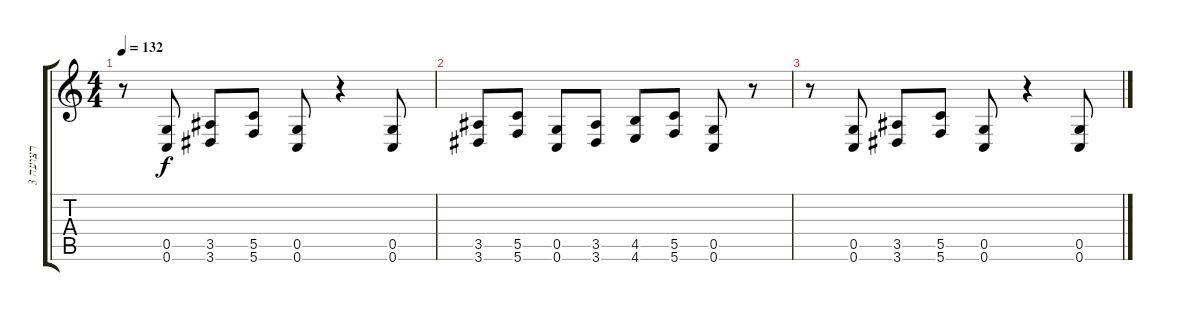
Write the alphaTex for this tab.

\track ("רצועה 3" "רצועה 3") {instrument distortionguitar}
\staff {score tabs}
\tuning (D4 A3 F3 C3 G2 C2) {hide}
\ts (4 4)
\tempo 132
\clef g2
\ks c
r.8{dy f volume 4} (0.5 0.6).8 (3.5 3.6).8 (5.5 5.6).8 (0.5 0.6).8 r.4 (0.5 0.6).8 |
(3.5 3.6).8{volume 3} (5.5 5.6).8 (0.5 0.6).8 (3.5 3.6).8 (4.5 4.6).8 (5.5 5.6).8 (0.5 0.6).8 r.8 |
r.8{volume 1} (0.5 0.6).8 (3.5 3.6).8 (5.5 5.6).8 (0.5 0.6).8 r.4 (0.5 0.6).8
